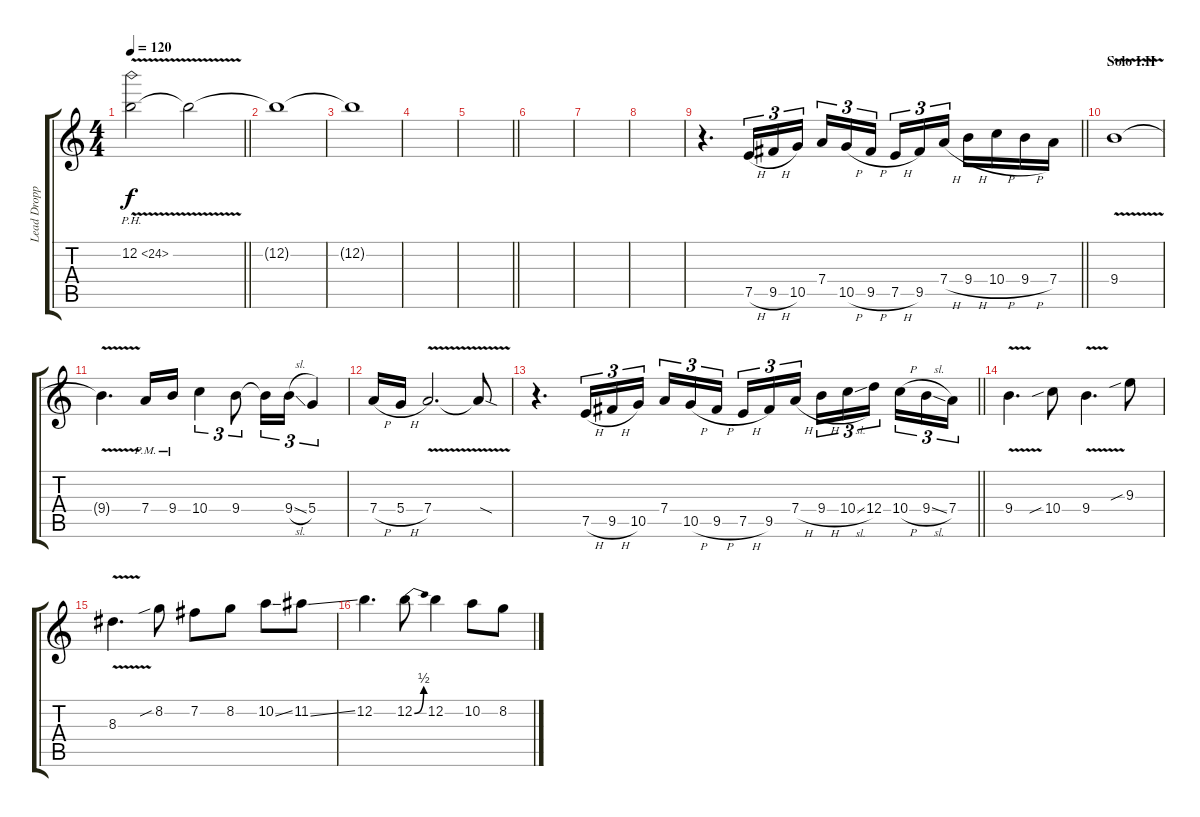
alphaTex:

\track ("Lead Dropped D " "Lead Dropp") {instrument distortionguitar}
\staff {score tabs}
\tuning (E4 B3 G3 D3 A2 D2) {hide}
\ts (4 4)
\tempo 120
\clef g2
\barLineRight lightlight
\ks c
12.2{ph 12 v}.2{dy f} 12.2{t}.2{volume 0} |
\section ("" "")
12.2{t}.1 |
12.2{t}.1 |
|
\barLineRight lightlight
|
|
|
|
\barLineRight lightlight
r.4{d volume 16 instrument distortionguitar} 7.5{h}.16{tu (3 2)} 9.5{h}.16{tu (3 2)} 10.5.16{tu (3 2)} 7.4.16{tu (3 2)} 10.5{h}.16{tu (3 2)} 9.5{h}.16{tu (3 2) beam splitsecondary} 7.5{h}.16{tu (3 2)} 9.5.16{tu (3 2)} 7.4{h}.16{tu (3 2)} 9.4{h}.16 10.4{h}.16 9.4{h}.16 7.4.16 |
\section ("" "Solo I.II")
9.4{v}.1 |
9.4{t}.4{d} 7.4{pm}.16 9.4{pm}.16 10.4.4{tu (3 2)} 9.4.8{tu (3 2)} 9.4{t}.16{tu (3 2)} 9.4{sl}.16{tu (3 2)} 5.4.4{tu (3 2)} |
7.4{h}.16 5.4{h}.16 7.4{v}.2{d} 7.4{sod t}.8 |
\barLineRight lightlight
r.4{d} 7.5{h}.16{tu (3 2)} 9.5{h}.16{tu (3 2)} 10.5.16{tu (3 2)} 7.4.16{tu (3 2)} 10.5{h}.16{tu (3 2)} 9.5{h}.16{tu (3 2) beam splitsecondary} 7.5{h}.16{tu (3 2)} 9.5.16{tu (3 2)} 7.4{h}.16{tu (3 2)} 9.4{h}.16{tu (3 2)} 10.4{sl}.16{tu (3 2)} 12.4.16{tu (3 2) beam splitsecondary} 10.4{h}.16{tu (3 2)} 9.4{sl}.16{tu (3 2)} 7.4.16{tu (3 2)} |
9.4{v}.4{d} 10.4{sib}.8 9.4{v}.4{d} 9.3{sib}.8 |
8.3{v}.4{d} 8.2{sib}.8 7.2.8 8.2.8 10.2{ss}.8 11.2{ss}.8 |
12.2.4{d} 12.2{be (bend 0 0 60 2)}.8 12.2.4 10.2.8 8.2.8
